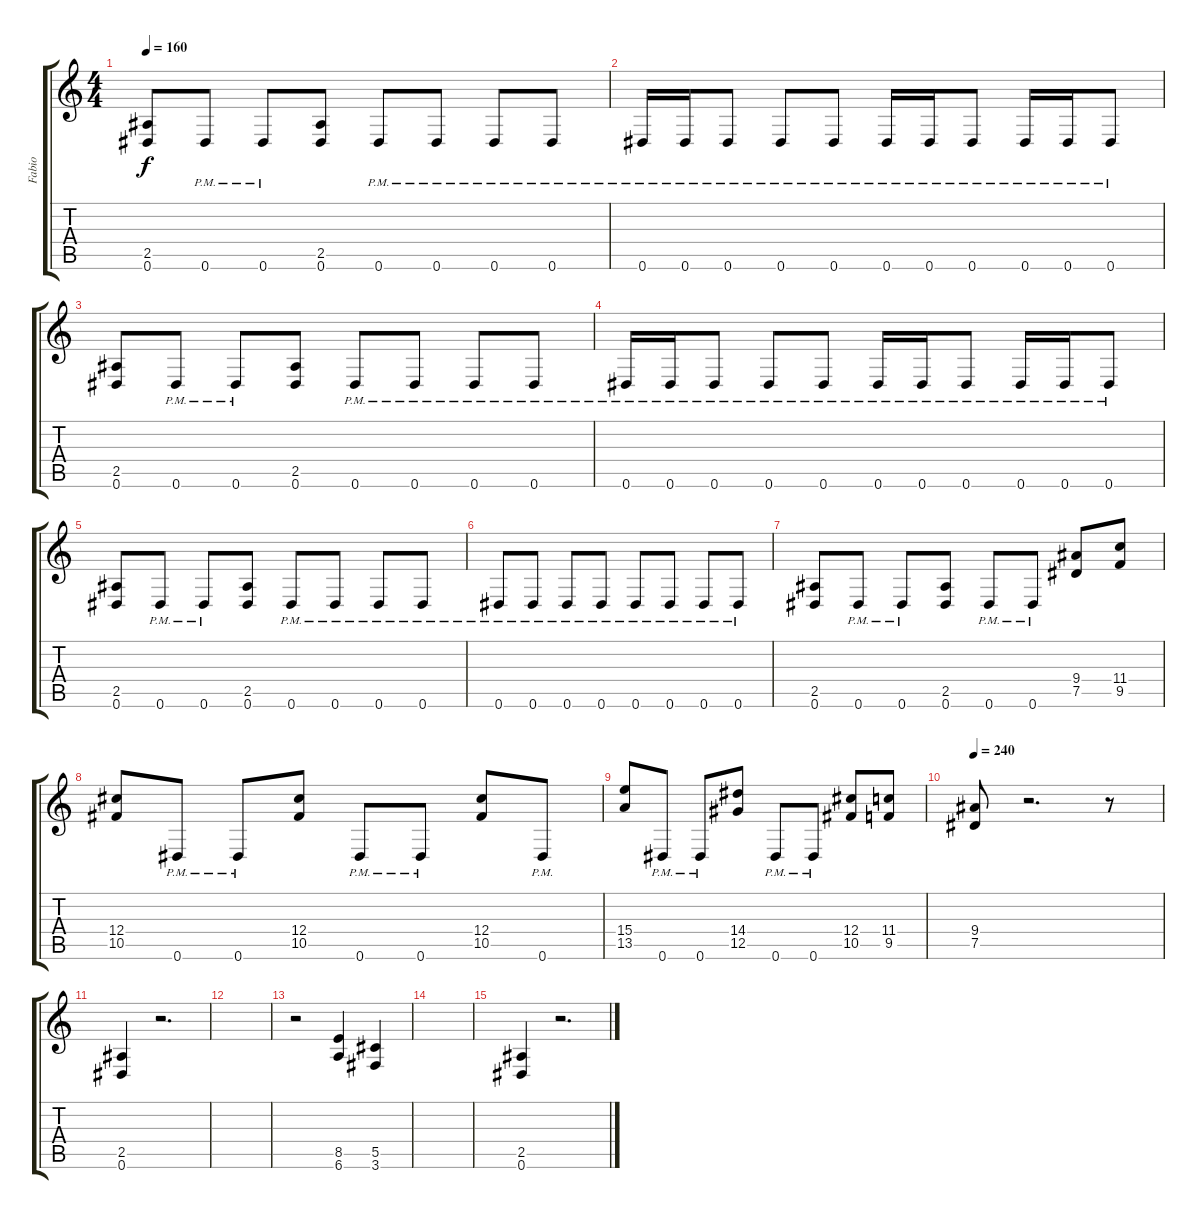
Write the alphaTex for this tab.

\track ("Fabio" "Fabio") {instrument distortionguitar}
\staff {score tabs}
\tuning (Eb4 Bb3 Gb3 Db3 Ab2 Eb2) {hide}
\ts (4 4)
\tempo 160
\clef g2
\ks c
(2.5 0.6).8{dy f} 0.6{pm}.8 0.6{pm}.8 (2.5 0.6).8 0.6{pm}.8 0.6{pm}.8 0.6{pm}.8 0.6{pm}.8 |
0.6{pm}.16 0.6{pm}.16 0.6{pm}.8 0.6{pm}.8 0.6{pm}.8 0.6{pm}.16 0.6{pm}.16 0.6{pm}.8 0.6{pm}.16 0.6{pm}.16 0.6{pm}.8 |
(2.5 0.6).8 0.6{pm}.8 0.6{pm}.8 (2.5 0.6).8 0.6{pm}.8 0.6{pm}.8 0.6{pm}.8 0.6{pm}.8 |
0.6{pm}.16 0.6{pm}.16 0.6{pm}.8 0.6{pm}.8 0.6{pm}.8 0.6{pm}.16 0.6{pm}.16 0.6{pm}.8 0.6{pm}.16 0.6{pm}.16 0.6{pm}.8 |
(2.5 0.6).8 0.6{pm}.8 0.6{pm}.8 (2.5 0.6).8 0.6{pm}.8 0.6{pm}.8 0.6{pm}.8 0.6{pm}.8 |
0.6{pm}.8 0.6{pm}.8 0.6{pm}.8 0.6{pm}.8 0.6{pm}.8 0.6{pm}.8 0.6{pm}.8 0.6{pm}.8 |
(2.5 0.6).8 0.6{pm}.8 0.6{pm}.8 (2.5 0.6).8 0.6{pm}.8 0.6{pm}.8 (9.4 7.5).8 (11.4 9.5).8 |
(12.4 10.5).8 0.6{pm}.8 0.6{pm}.8 (12.4 10.5).8 0.6{pm}.8 0.6{pm}.8 (12.4 10.5).8 0.6{pm}.8 |
(15.4 13.5).8 0.6{pm}.8 0.6{pm}.8 (14.4 12.5).8 0.6{pm}.8 0.6{pm}.8 (12.4 10.5).8 (11.4 9.5).8 |
\tempo 240
(9.4 7.5).8 r.2{d} r.8 |
(2.5 0.6).4 r.2{d} |
|
r.2 (8.5 6.6).4 (5.5 3.6).4 |
|
(2.5 0.6).4 r.2{d}
